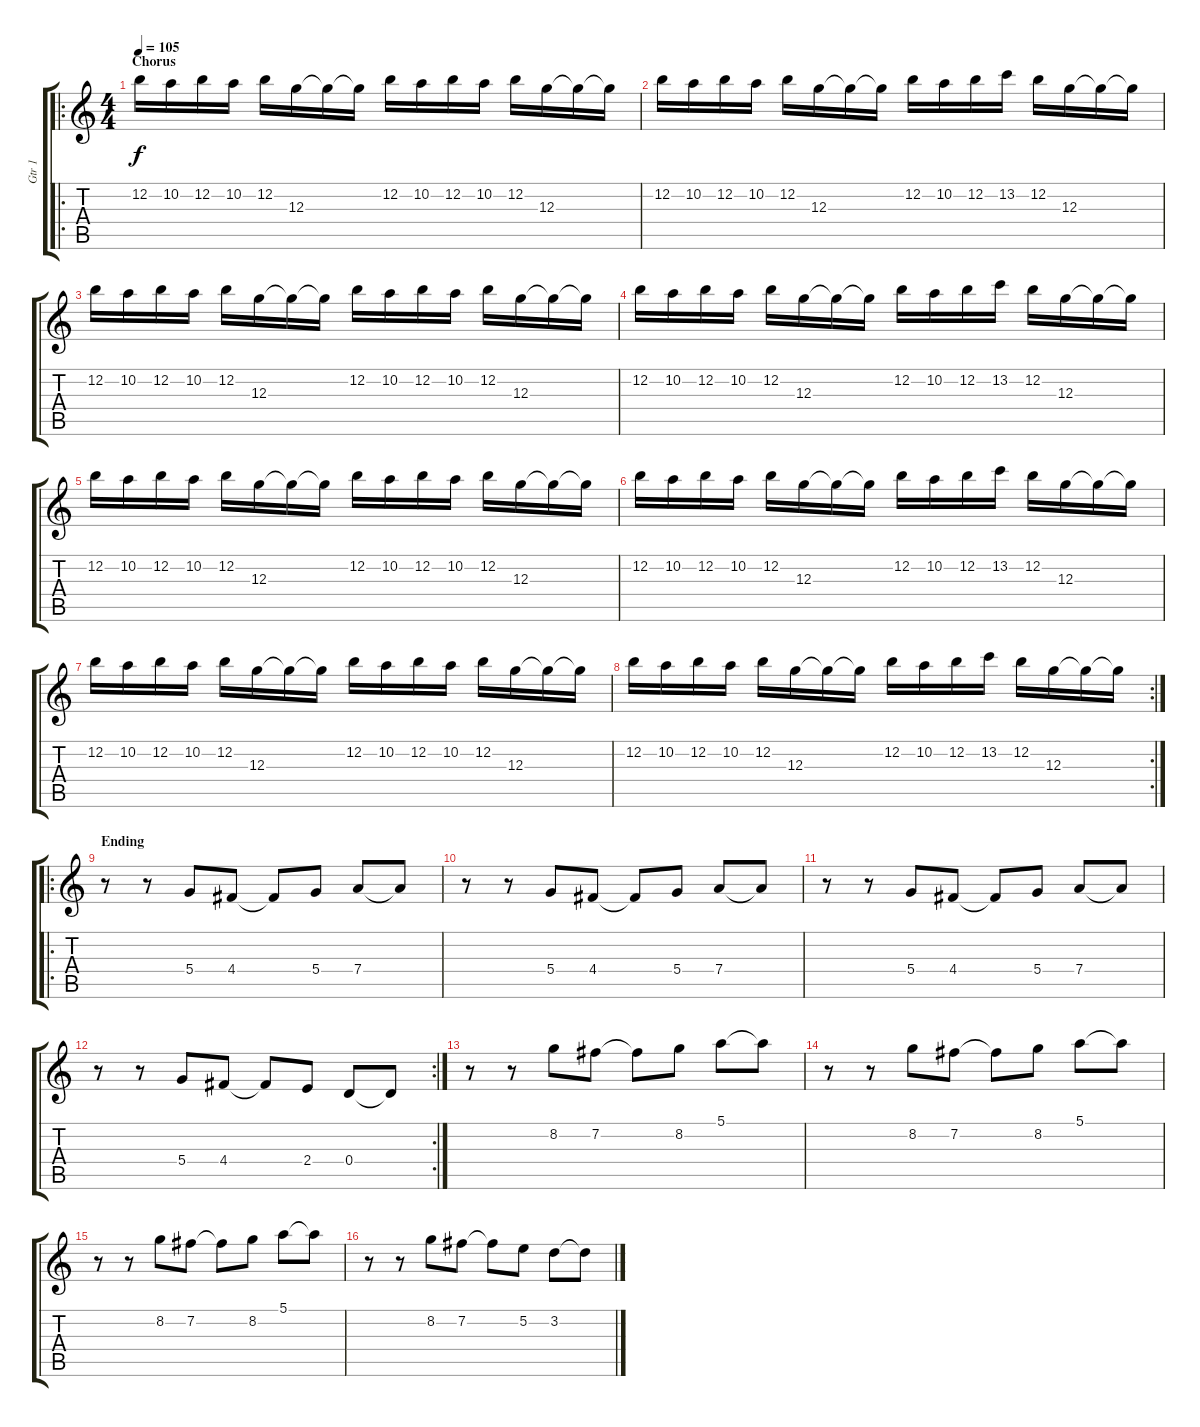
\track ("Gtr 1" "Gtr 1") {instrument overdrivenguitar}
\staff {score tabs}
\tuning (E4 B3 G3 D3 A2 E2) {hide}
\ro
\ts (4 4)
\section ("" "Chorus")
\tempo 105
\clef g2
\ks c
12.2.16{dy f} 10.2.16 12.2.16 10.2.16 12.2.16 12.3.16 12.3{t}.16 12.3{t}.16 12.2.16 10.2.16 12.2.16 10.2.16 12.2.16 12.3.16 12.3{t}.16 12.3{t}.16 |
12.2.16 10.2.16 12.2.16 10.2.16 12.2.16 12.3.16 12.3{t}.16 12.3{t}.16 12.2.16 10.2.16 12.2.16 13.2.16 12.2.16 12.3.16 12.3{t}.16 12.3{t}.16 |
12.2.16 10.2.16 12.2.16 10.2.16 12.2.16 12.3.16 12.3{t}.16 12.3{t}.16 12.2.16 10.2.16 12.2.16 10.2.16 12.2.16 12.3.16 12.3{t}.16 12.3{t}.16 |
12.2.16 10.2.16 12.2.16 10.2.16 12.2.16 12.3.16 12.3{t}.16 12.3{t}.16 12.2.16 10.2.16 12.2.16 13.2.16 12.2.16 12.3.16 12.3{t}.16 12.3{t}.16 |
12.2.16 10.2.16 12.2.16 10.2.16 12.2.16 12.3.16 12.3{t}.16 12.3{t}.16 12.2.16 10.2.16 12.2.16 10.2.16 12.2.16 12.3.16 12.3{t}.16 12.3{t}.16 |
12.2.16 10.2.16 12.2.16 10.2.16 12.2.16 12.3.16 12.3{t}.16 12.3{t}.16 12.2.16 10.2.16 12.2.16 13.2.16 12.2.16 12.3.16 12.3{t}.16 12.3{t}.16 |
12.2.16 10.2.16 12.2.16 10.2.16 12.2.16 12.3.16 12.3{t}.16 12.3{t}.16 12.2.16 10.2.16 12.2.16 10.2.16 12.2.16 12.3.16 12.3{t}.16 12.3{t}.16 |
\rc 2
12.2.16 10.2.16 12.2.16 10.2.16 12.2.16 12.3.16 12.3{t}.16 12.3{t}.16 12.2.16 10.2.16 12.2.16 13.2.16 12.2.16 12.3.16 12.3{t}.16 12.3{t}.16 |
\ro
\section ("" "Ending")
r.8 r.8 5.4.8 4.4.8 4.4{t}.8 5.4.8 7.4.8 7.4{t}.8 |
r.8 r.8 5.4.8 4.4.8 4.4{t}.8 5.4.8 7.4.8 7.4{t}.8 |
r.8 r.8 5.4.8 4.4.8 4.4{t}.8 5.4.8 7.4.8 7.4{t}.8 |
\rc 2
r.8 r.8 5.4.8 4.4.8 4.4{t}.8 2.4.8 0.4.8 0.4{t}.8 |
r.8 r.8 8.2.8 7.2.8 7.2{t}.8 8.2.8 5.1.8 5.1{t}.8 |
r.8 r.8 8.2.8 7.2.8 7.2{t}.8 8.2.8 5.1.8 5.1{t}.8 |
r.8 r.8 8.2.8 7.2.8 7.2{t}.8 8.2.8 5.1.8 5.1{t}.8 |
r.8 r.8 8.2.8 7.2.8 7.2{t}.8 5.2.8 3.2.8 3.2{t}.8
